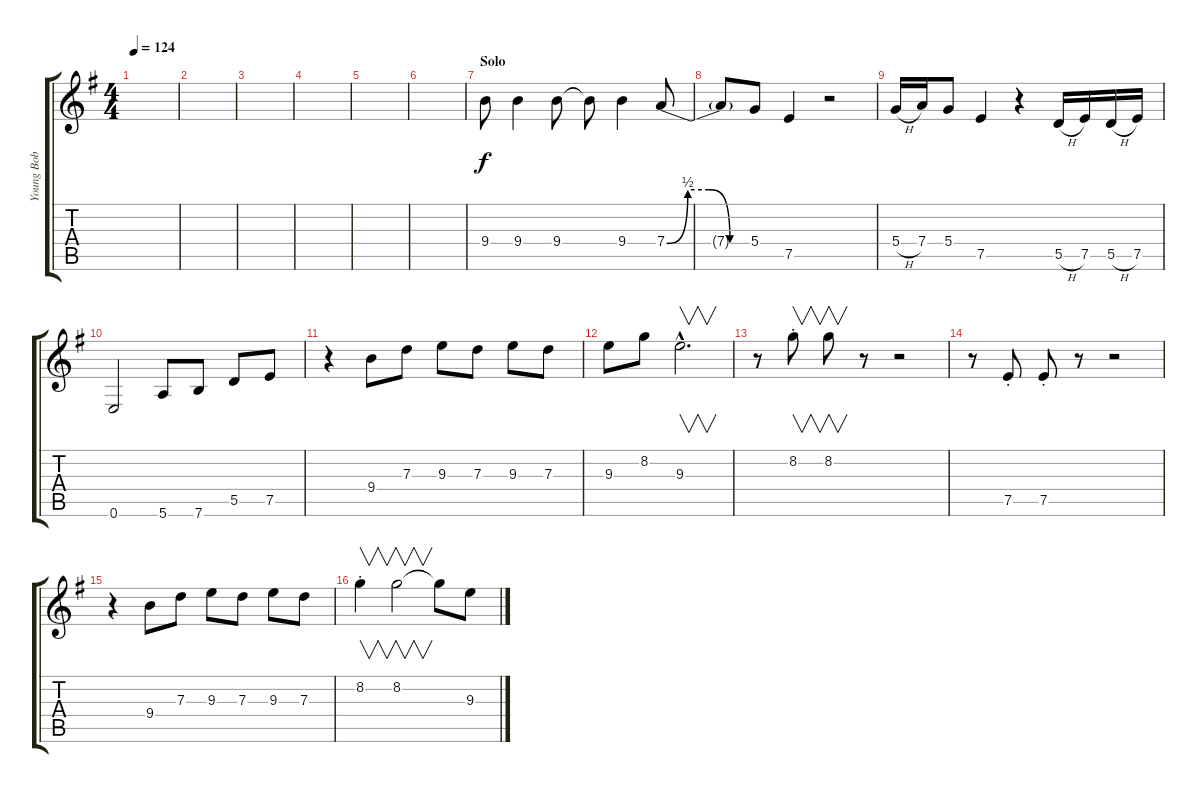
\track ("Young Bob" "Young Bob") {instrument overdrivenguitar}
\staff {score tabs}
\tuning (E4 B3 G3 D3 A2 E2) {hide}
\ts (4 4)
\tempo 124
\clef g2
\ks g
|
|
|
|
|
|
\section ("" "Solo")
9.4.8 9.4.4 9.4.8 9.4{t}.8 9.4.4 7.4{be (custom 0 0 15 2 30 2 45 0 60 0)}.8 |
7.4{t}.8 5.4.8 7.5.4 r.2 |
5.4{h}.16 7.4.16 5.4.8 7.5.4 r.4 5.5{h}.16 7.5.16 5.5{h}.16 7.5.16 |
0.6.2 5.6.8 7.6.8 5.5.8 7.5.8 |
r.4 9.4.8 7.3.8 9.3.8 7.3.8 9.3.8 7.3.8 |
9.3.8 8.2.8 9.3{hac}.2{v d} |
r.8 8.2{st}.8{v} 8.2.8{v} r.8 r.2 |
r.8 7.5{st}.8 7.5{st}.8 r.8 r.2 |
r.4 9.4.8 7.3.8 9.3.8 7.3.8 9.3.8 7.3.8 |
8.2{st}.4{v} 8.2.2{v} 8.2{t}.8 9.3.8
